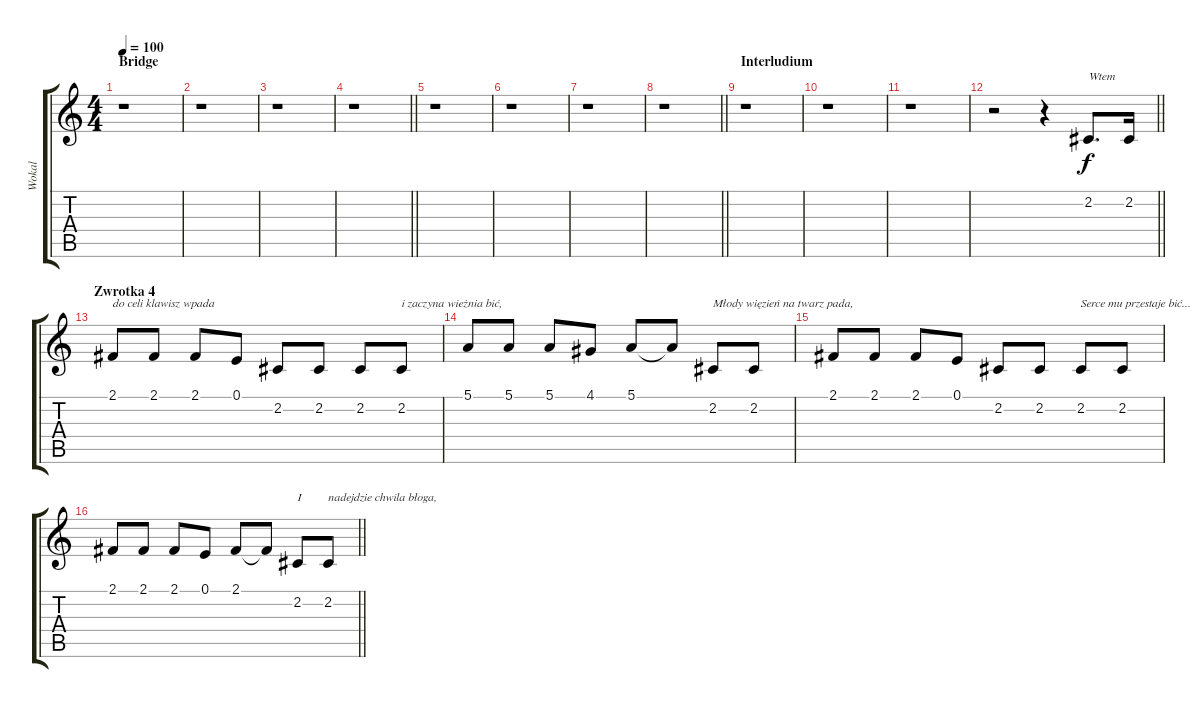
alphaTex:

\track ("Wokal" "Wokal") {instrument lead1square}
\staff {score tabs}
\tuning (E4 B3 G3 D3 A2 E2) {hide}
\ts (4 4)
\section ("" "Bridge")
\tempo 100
\clef g2
\ks c
r.1{dy f} |
r.1 |
r.1 |
\barLineRight lightlight
r.1 |
r.1 |
r.1 |
r.1 |
\barLineRight lightlight
r.1 |
\section ("" "Interludium")
r.1 |
r.1 |
r.1 |
\barLineRight lightlight
r.2 r.4 2.2.8{d txt "Wtem"} 2.2.16 |
\section ("" "Zwrotka 4")
2.1.8{txt "do celi klawisz wpada"} 2.1.8 2.1.8 0.1.8 2.2.8 2.2.8 2.2.8 2.2.8{txt "i zaczyna wieżnia bić,"} |
5.1.8 5.1.8 5.1.8 4.1.8 5.1.8 5.1{t}.8 2.2.8{txt "Młody więzień na twarz pada,"} 2.2.8 |
2.1.8 2.1.8 2.1.8 0.1.8 2.2.8 2.2.8 2.2.8{txt "Serce mu przestaje bić..."} 2.2.8 |
\barLineRight lightlight
2.1.8 2.1.8 2.1.8 0.1.8 2.1.8 2.1{t}.8 2.2.8{txt "I         nadejdzie chwila błoga,"} 2.2.8
